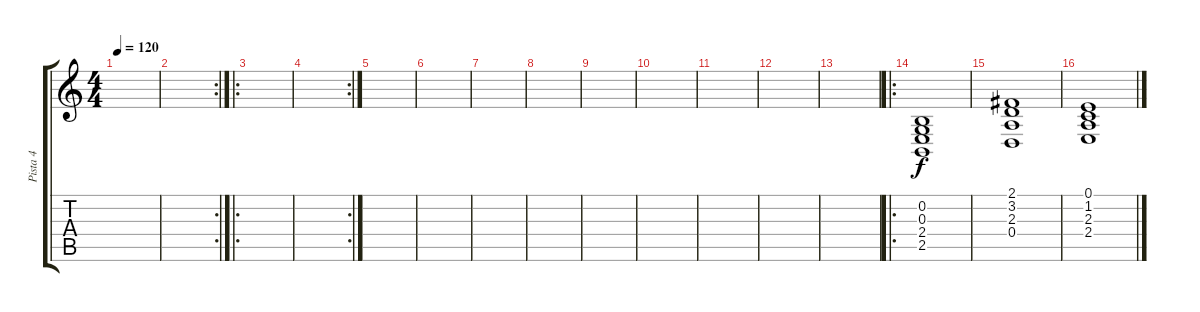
\track ("Pista 4" "Pista 4") {instrument stringensemble1}
\staff {score tabs}
\tuning (E4 B3 G3 D3 A2 E2) {hide}
\ts (4 4)
\tempo 120
\clef g2
\ks c
|
\rc 2
|
\ro
|
\rc 2
|
|
|
|
|
|
|
|
|
|
\ro
(0.2 0.3 2.4 2.5).1 |
(2.1 3.2 2.3 0.4).1 |
(0.1 1.2 2.3 2.4).1
